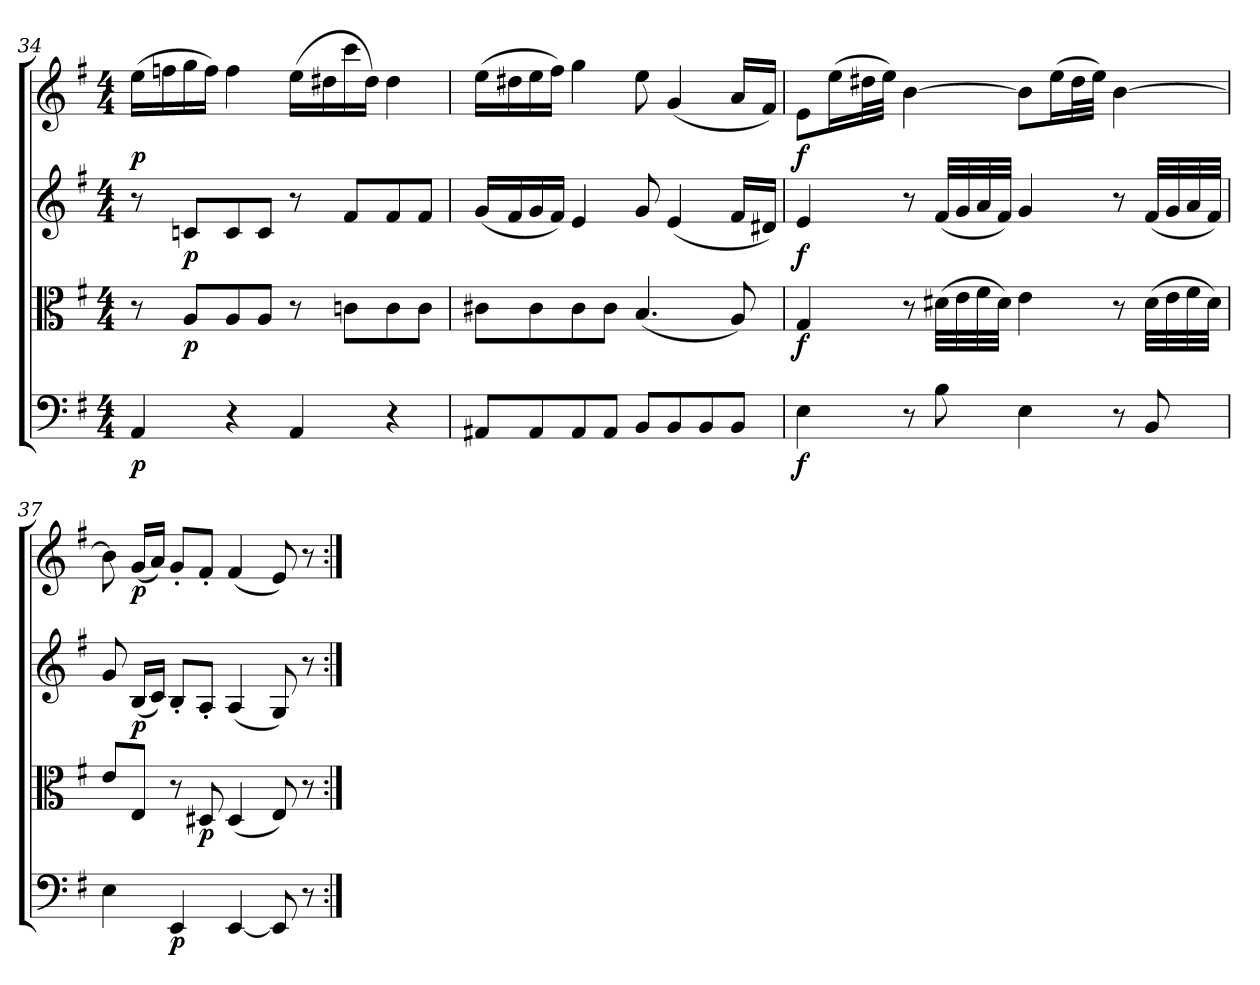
**kern	**dynam	**kern	**dynam	**kern	**dynam	**kern	**dynam
*part4	*part4	*part3	*part3	*part2	*part2	*part1	*part1
*staff4	*staff4	*staff3	*staff3	*staff2	*staff2	*staff1	*staff1
*clefF4	*	*clefC3	*	*clefG2	*	*clefG2	*
*k[f#]	*	*k[f#]	*	*k[f#]	*	*k[f#]	*
*e:	*	*e:	*	*e:	*	*e:	*
*M4/4	*	*M4/4	*	*M4/4	*	*M4/4	*
=34	=34	=34	=34	=34	=34	=34	=34
4AA/	p	8r	.	8r	.	(16ee\LL	p
.	.	.	.	.	.	16ffn\	.
.	.	8A/L	p	8cn/L	p	16gg\	.
.	.	.	.	.	.	16ff\JJ)	.
4r	.	8A/	.	8c/	.	4ff\	.
.	.	8A/J	.	8c/J	.	.	.
4AA/	.	8r	.	8r	.	(16ee\LL	.
.	.	.	.	.	.	16dd#X\	.
.	.	8cn\L	.	8f#/L	.	16ccc\	.
.	.	.	.	.	.	16dd#\JJ)	.
4r	.	8c\	.	8f#/	.	4dd#\	.
.	.	8c\J	.	8f#/J	.	.	.
=35	=35	=35	=35	=35	=35	=35	=35
8AA#X/L	.	8c#X\L	.	(16g/LL	.	(16ee\LL	.
.	.	.	.	16f#/	.	16dd#X\	.
8AA#/	.	8c#\	.	16g/	.	16ee\	.
.	.	.	.	16f#/JJ)	.	16ff#\JJ)	.
8AA#/	.	8c#\	.	4e/	.	4gg\	.
8AA#/J	.	8c#\J	.	.	.	.	.
8BB/L	.	(4.B/	.	8g/	.	8ee\	.
8BB/	.	.	.	(4e/	.	(4g/	.
8BB/	.	.	.	.	.	.	.
8BB/J	.	8A/)	.	16f#/LL	.	16a/LL	.
.	.	.	.	16d#X/JJ)	.	16f#/JJ)	.
=36	=36	=36	=36	=36	=36	=36	=36
4E\	f	4G/	f	4e/	f	8e\L	f
.	.	.	.	.	.	(16ee\L	.
.	.	.	.	.	.	32dd#X\L	.
.	.	.	.	.	.	32ee\JJJ)	.
8r	.	8r	.	8r	.	[4b\	.
8B\	.	(32d#X\LLL	.	(32f#/LLL	.	.	.
.	.	32e\	.	32g/	.	.	.
.	.	32f#\	.	32a/	.	.	.
.	.	32d#\JJJ)	.	32f#/JJJ)	.	.	.
4E\	.	4e\	.	4g/	.	8b\L]	.
.	.	.	.	.	.	(16ee\L	.
.	.	.	.	.	.	32dd#\L	.
.	.	.	.	.	.	32ee\JJJ)	.
8r	.	8r	.	8r	.	[4b\	.
8BB/	.	(32d#\LLL	.	(32f#/LLL	.	.	.
.	.	32e\	.	32g/	.	.	.
.	.	32f#\	.	32a/	.	.	.
.	.	32d#\JJJ)	.	32f#/JJJ)	.	.	.
=37	=37	=37	=37	=37	=37	=37	=37
4E\	.	8e/L	.	8g/	.	8b\]	.
.	.	8E/J	.	(16B/LL	p	(16g/LL	p
.	.	.	.	16c/JJ)	.	16a/JJ)	.
4EE/	p	8r	.	8B'/L	.	8g'/L	.
.	.	8D#X/	p	8A'/J	.	8f#'/J	.
[4EE/	.	(4D#/	.	(4A/	.	(4f#/	.
8EE/]	.	8E/)	.	8G/)	.	8e/)	.
8r	.	8r	.	8r	.	8r	.
=:|!	=:|!	=:|!	=:|!	=:|!	=:|!	=:|!	=:|!
*-	*-	*-	*-	*-	*-	*-	*-
